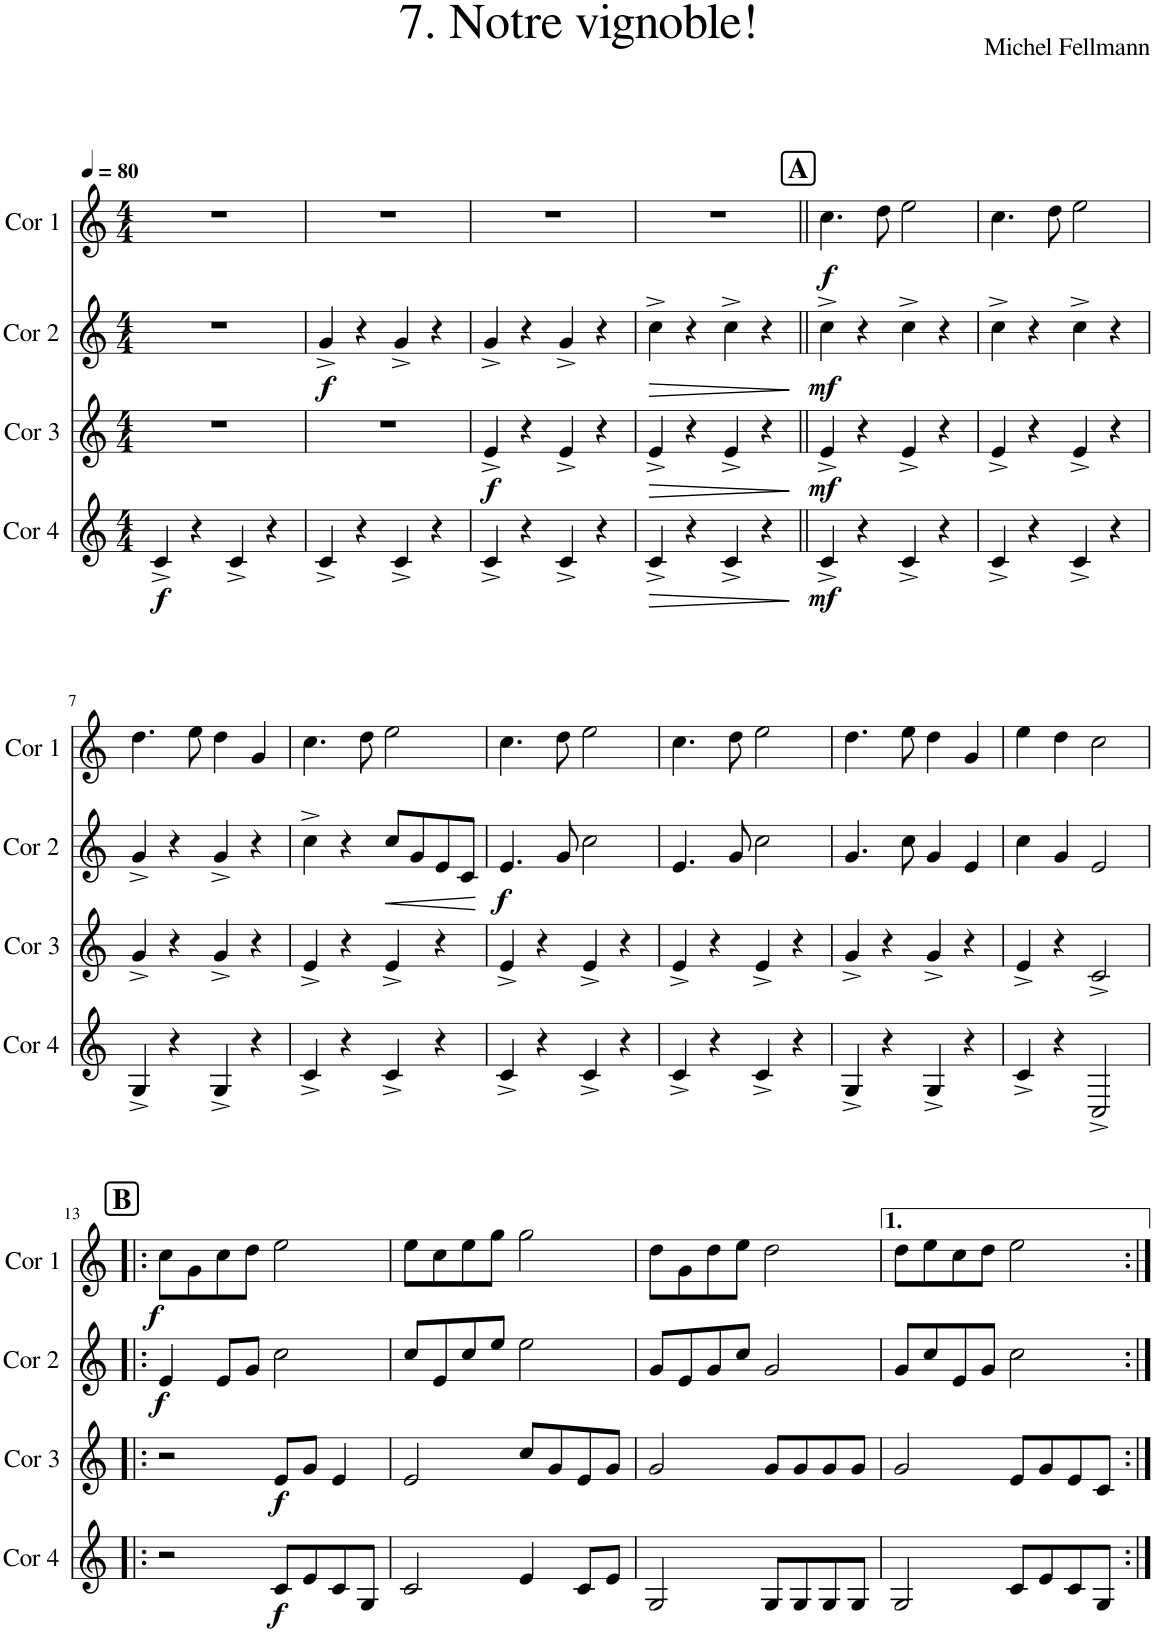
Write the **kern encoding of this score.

**kern	**dynam	**kern	**dynam	**kern	**dynam	**kern	**dynam
*part4	*part4	*part3	*part3	*part2	*part2	*part1	*part1
*staff4	*staff4	*staff3	*staff3	*staff2	*staff2	*staff1	*staff1
*I"Cor 4	*	*I"Cor 3	*	*I"Cor 2	*	*I"Cor 1	*
*I'Cor 4	*	*I'Cor 3	*	*I'Cor 2	*	*I'Cor 1	*
*clefG2	*	*clefG2	*	*clefG2	*	*clefG2	*
*Trd4c7	*	*Trd4c7	*	*Trd4c7	*	*Trd4c7	*
*k[]	*	*k[]	*	*k[]	*	*k[]	*
*M4/4	*	*M4/4	*	*M4/4	*	*M4/4	*
*MM80	*	*MM80	*	*MM80	*	*MM80	*
=1	=1	=1	=1	=1	=1	=1	=1
!	!LO:DY:b	!	!	!	!	!	!
4c^/	f	1r	.	1r	.	1r	.
4r	.	.	.	.	.	.	.
4c^/	.	.	.	.	.	.	.
4r	.	.	.	.	.	.	.
=2	=2	=2	=2	=2	=2	=2	=2
!	!	!	!	!	!LO:DY:b	!	!
4c^/	.	1r	.	4g^/	f	1r	.
4r	.	.	.	4r	.	.	.
4c^/	.	.	.	4g^/	.	.	.
4r	.	.	.	4r	.	.	.
=3	=3	=3	=3	=3	=3	=3	=3
!	!	!	!LO:DY:b	!	!	!	!
4c^/	.	4e^/	f	4g^/	.	1r	.
4r	.	4r	.	4r	.	.	.
4c^/	.	4e^/	.	4g^/	.	.	.
4r	.	4r	.	4r	.	.	.
=4	=4	=4	=4	=4	=4	=4	=4
!	!LO:HP:b	!	!LO:HP:b	!	!LO:HP:b	!	!
4c^/	>	4e^/	>	4cc^\	>	1r	.
4r	.	4r	.	4r	.	.	.
4c^/	.	4e^/	.	4cc^\	.	.	.
4r	.	4r	.	4r	.	.	.
.	]	.	]	.	]	.	.
!!LO:REH:place=s1:a:B:cj:fs=14:t=A
=5||	=5||	=5||	=5||	=5||	=5||	=5||	=5||
!	!LO:DY:b	!	!LO:DY:b	!	!LO:DY:b	!	!LO:DY:b
4c^/	mf	4e^/	mf	4cc^\	mf	4.cc\	f
4r	.	4r	.	4r	.	.	.
.	.	.	.	.	.	8dd\	.
4c^/	.	4e^/	.	4cc^\	.	2ee\	.
4r	.	4r	.	4r	.	.	.
=6	=6	=6	=6	=6	=6	=6	=6
4c^/	.	4e^/	.	4cc^\	.	4.cc\	.
4r	.	4r	.	4r	.	.	.
.	.	.	.	.	.	8dd\	.
4c^/	.	4e^/	.	4cc^\	.	2ee\	.
4r	.	4r	.	4r	.	.	.
!!LO:LB:g=z
=7	=7	=7	=7	=7	=7	=7	=7
4G^/	.	4g^/	.	4g^/	.	4.dd\	.
4r	.	4r	.	4r	.	.	.
.	.	.	.	.	.	8ee\	.
4G^/	.	4g^/	.	4g^/	.	4dd\	.
4r	.	4r	.	4r	.	4g/	.
=8	=8	=8	=8	=8	=8	=8	=8
4c^/	.	4e^/	.	4cc^\	.	4.cc\	.
4r	.	4r	.	4r	.	.	.
.	.	.	.	.	.	8dd\	.
!	!	!	!	!	!LO:HP:b	!	!
4c^/	.	4e^/	.	8cc/L	<	2ee\	.
.	.	.	.	8g/	.	.	.
4r	.	4r	.	8e/	.	.	.
.	.	.	.	8c/J	.	.	.
.	.	.	.	.	[	.	.
=9	=9	=9	=9	=9	=9	=9	=9
!	!	!	!	!	!LO:DY:b	!	!
4c^/	.	4e^/	.	4.e/	f	4.cc\	.
4r	.	4r	.	.	.	.	.
.	.	.	.	8g/	.	8dd\	.
4c^/	.	4e^/	.	2cc\	.	2ee\	.
4r	.	4r	.	.	.	.	.
=10	=10	=10	=10	=10	=10	=10	=10
4c^/	.	4e^/	.	4.e/	.	4.cc\	.
4r	.	4r	.	.	.	.	.
.	.	.	.	8g/	.	8dd\	.
4c^/	.	4e^/	.	2cc\	.	2ee\	.
4r	.	4r	.	.	.	.	.
=11	=11	=11	=11	=11	=11	=11	=11
4G^/	.	4g^/	.	4.g/	.	4.dd\	.
4r	.	4r	.	.	.	.	.
.	.	.	.	8cc\	.	8ee\	.
4G^/	.	4g^/	.	4g/	.	4dd\	.
4r	.	4r	.	4e/	.	4g/	.
=12	=12	=12	=12	=12	=12	=12	=12
4c^/	.	4e^/	.	4cc\	.	4ee\	.
4r	.	4r	.	4g/	.	4dd\	.
2C^/	.	2c^/	.	2e/	.	2cc\	.
!!LO:LB:g=z
!!LO:REH:place=s1:a:B:cj:fs=14:t=B
=13!|:	=13!|:	=13!|:	=13!|:	=13!|:	=13!|:	=13!|:	=13!|:
!	!	!	!	!	!LO:DY:b	!	!LO:DY:b
2r	.	2r	.	4e/	f	8cc\L	f
.	.	.	.	.	.	8g\	.
.	.	.	.	8e/L	.	8cc\	.
.	.	.	.	8g/J	.	8dd\J	.
!	!LO:DY:b	!	!LO:DY:b	!	!	!	!
8c/L	f	8e/L	f	2cc\	.	2ee\	.
8e/	.	8g/J	.	.	.	.	.
8c/	.	4e/	.	.	.	.	.
8G/J	.	.	.	.	.	.	.
=14	=14	=14	=14	=14	=14	=14	=14
2c/	.	2e/	.	8cc/L	.	8ee\L	.
.	.	.	.	8e/	.	8cc\	.
.	.	.	.	8cc/	.	8ee\	.
.	.	.	.	8ee/J	.	8gg\J	.
4e/	.	8cc/L	.	2ee\	.	2gg\	.
.	.	8g/	.	.	.	.	.
8c/L	.	8e/	.	.	.	.	.
8e/J	.	8g/J	.	.	.	.	.
=15	=15	=15	=15	=15	=15	=15	=15
2G/	.	2g/	.	8g/L	.	8dd\L	.
.	.	.	.	8e/	.	8g\	.
.	.	.	.	8g/	.	8dd\	.
.	.	.	.	8cc/J	.	8ee\J	.
8G/L	.	8g/L	.	2g/	.	2dd\	.
8G/	.	8g/	.	.	.	.	.
8G/	.	8g/	.	.	.	.	.
8G/J	.	8g/J	.	.	.	.	.
=16	=16	=16	=16	=16	=16	=16	=16
2G/	.	2g/	.	8g/L	.	8dd\L	.
.	.	.	.	8cc/	.	8ee\	.
.	.	.	.	8e/	.	8cc\	.
.	.	.	.	8g/J	.	8dd\J	.
8c/L	.	8e/L	.	2cc\	.	2ee\	.
8e/	.	8g/	.	.	.	.	.
8c/	.	8e/	.	.	.	.	.
8G/J	.	8c/J	.	.	.	.	.
=:|!	=:|!	=:|!	=:|!	=:|!	=:|!	=:|!	=:|!
*-	*-	*-	*-	*-	*-	*-	*-
